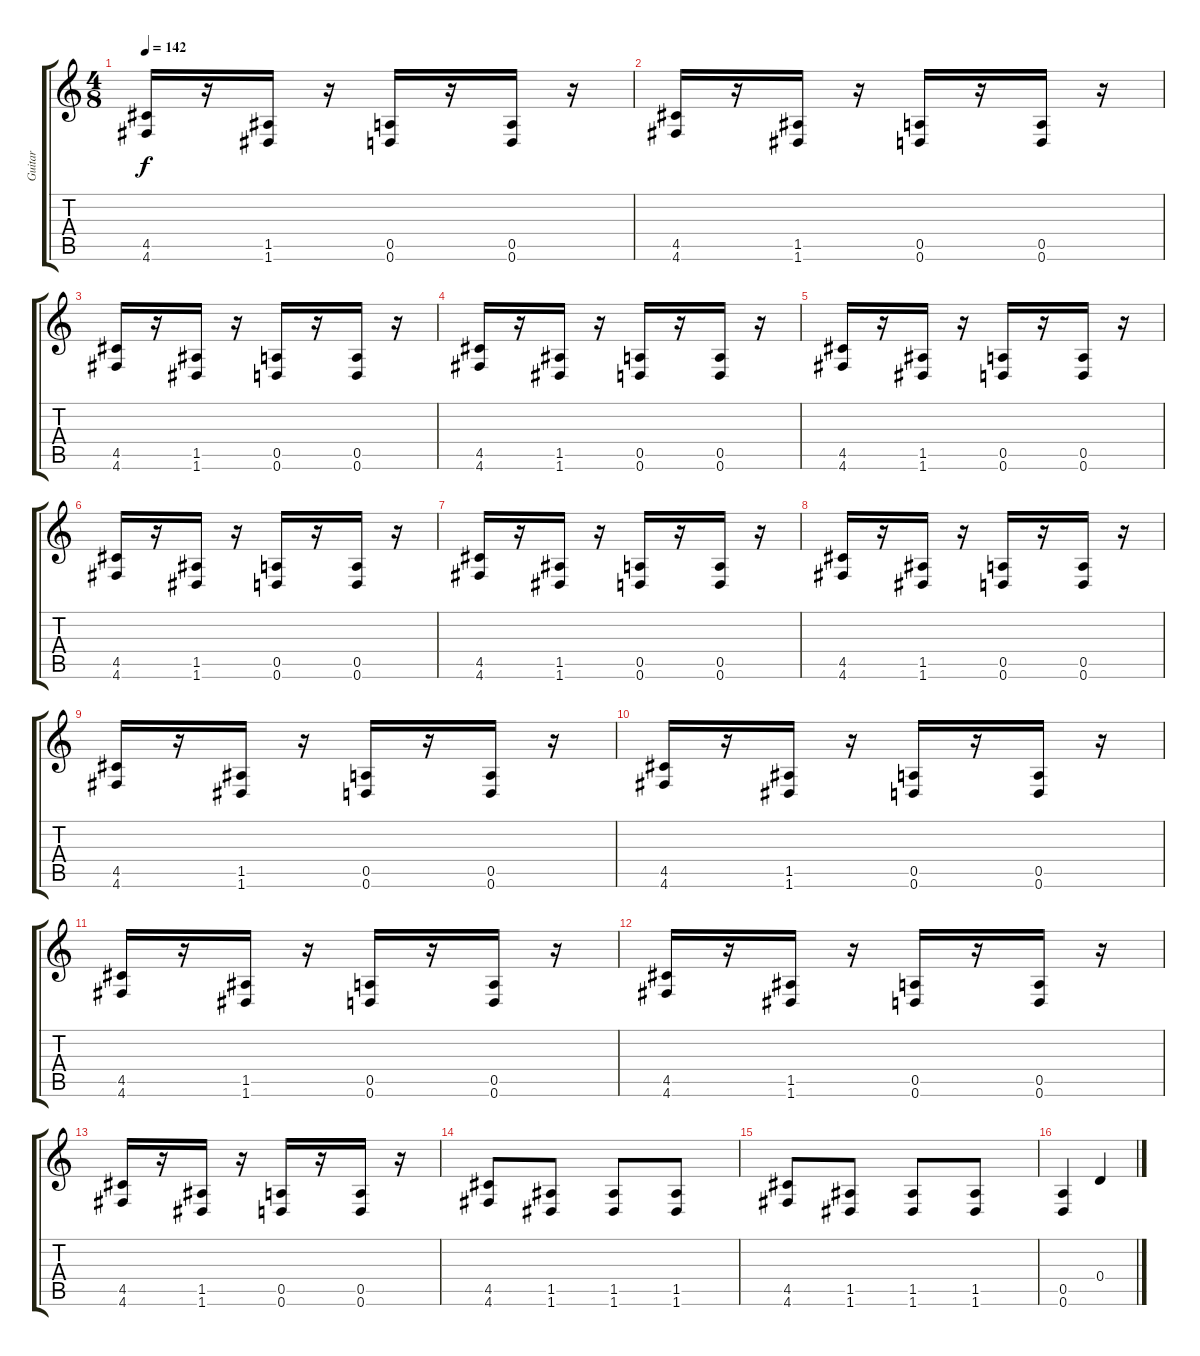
\track ("Guitar" "Guitar") {instrument overdrivenguitar}
\staff {score tabs}
\tuning (E4 B3 G3 D3 A2 D2) {hide}
\ts (4 8)
\tempo 142
\clef g2
\ks c
(4.5 4.6).16{dy f} r.16 (1.5 1.6).16 r.16 (0.5 0.6).16 r.16 (0.5 0.6).16 r.16 |
(4.5 4.6).16 r.16 (1.5 1.6).16 r.16 (0.5 0.6).16 r.16 (0.5 0.6).16 r.16 |
(4.5 4.6).16 r.16 (1.5 1.6).16 r.16 (0.5 0.6).16 r.16 (0.5 0.6).16 r.16 |
(4.5 4.6).16 r.16 (1.5 1.6).16 r.16 (0.5 0.6).16 r.16 (0.5 0.6).16 r.16 |
(4.5 4.6).16 r.16 (1.5 1.6).16 r.16 (0.5 0.6).16 r.16 (0.5 0.6).16 r.16 |
(4.5 4.6).16 r.16 (1.5 1.6).16 r.16 (0.5 0.6).16 r.16 (0.5 0.6).16 r.16 |
(4.5 4.6).16 r.16 (1.5 1.6).16 r.16 (0.5 0.6).16 r.16 (0.5 0.6).16 r.16 |
(4.5 4.6).16 r.16 (1.5 1.6).16 r.16 (0.5 0.6).16 r.16 (0.5 0.6).16 r.16 |
(4.5 4.6).16 r.16 (1.5 1.6).16 r.16 (0.5 0.6).16 r.16 (0.5 0.6).16 r.16 |
(4.5 4.6).16 r.16 (1.5 1.6).16 r.16 (0.5 0.6).16 r.16 (0.5 0.6).16 r.16 |
(4.5 4.6).16 r.16 (1.5 1.6).16 r.16 (0.5 0.6).16 r.16 (0.5 0.6).16 r.16 |
(4.5 4.6).16 r.16 (1.5 1.6).16 r.16 (0.5 0.6).16 r.16 (0.5 0.6).16 r.16 |
(4.5 4.6).16 r.16 (1.5 1.6).16 r.16 (0.5 0.6).16 r.16 (0.5 0.6).16 r.16 |
(4.5 4.6).8 (1.5 1.6).8 (1.5 1.6).8 (1.5 1.6).8 |
(4.5 4.6).8 (1.5 1.6).8 (1.5 1.6).8 (1.5 1.6).8 |
(0.5 0.6).4 0.4.4
